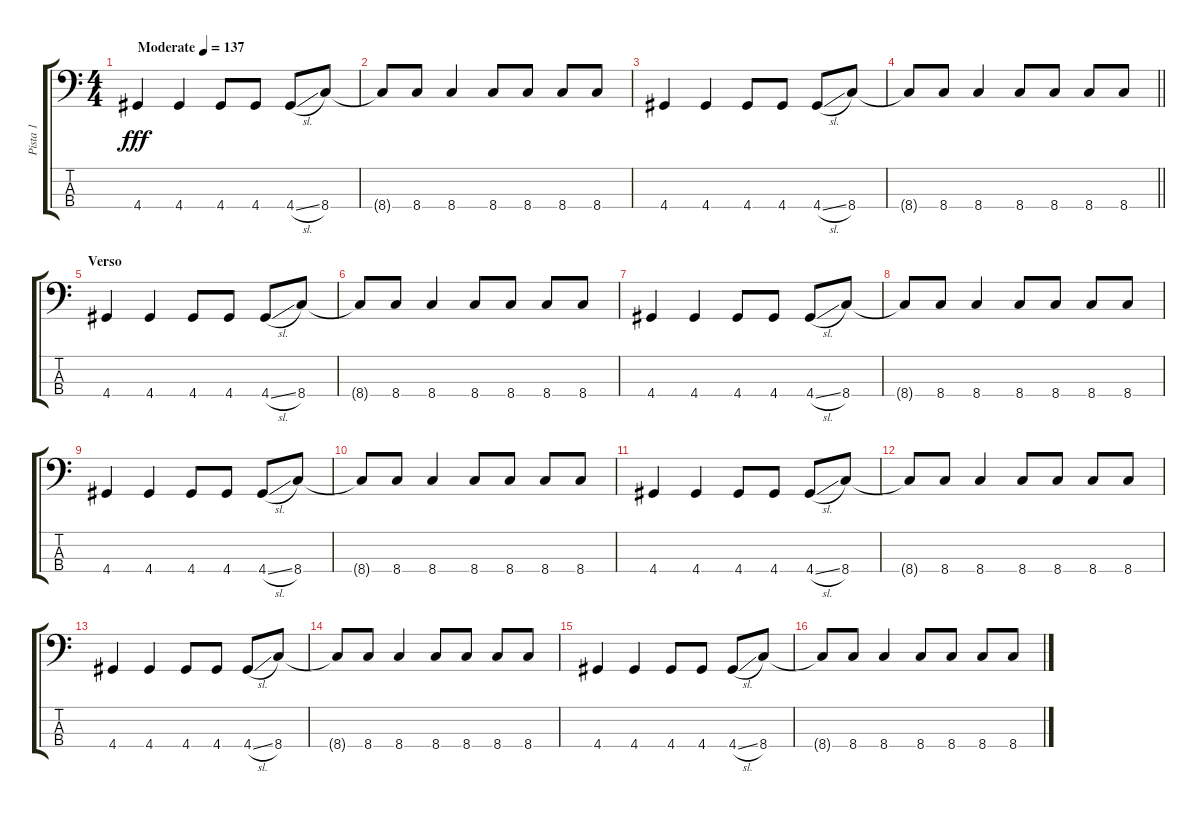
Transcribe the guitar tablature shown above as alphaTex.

\track ("Pista 1" "Pista 1") {instrument electricbasspick}
\staff {score tabs}
\tuning (G2 D2 A1 E1) {hide}
\ts (4 4)
\tempo (137 "Moderate")
\clef f4
\ks c
4.4.4{dy fff instrument electricbasspick} 4.4.4 4.4.8 4.4.8 4.4{sl}.8 8.4.8 |
8.4{t}.8 8.4.8 8.4.4 8.4.8 8.4.8 8.4.8 8.4.8 |
4.4.4 4.4.4 4.4.8 4.4.8 4.4{sl}.8 8.4.8 |
\barLineRight lightlight
8.4{t}.8 8.4.8 8.4.4 8.4.8 8.4.8 8.4.8 8.4.8 |
\section ("" "Verso")
4.4.4 4.4.4 4.4.8 4.4.8 4.4{sl}.8 8.4.8 |
8.4{t}.8 8.4.8 8.4.4 8.4.8 8.4.8 8.4.8 8.4.8 |
4.4.4 4.4.4 4.4.8 4.4.8 4.4{sl}.8 8.4.8 |
8.4{t}.8 8.4.8 8.4.4 8.4.8 8.4.8 8.4.8 8.4.8 |
4.4.4 4.4.4 4.4.8 4.4.8 4.4{sl}.8 8.4.8 |
8.4{t}.8 8.4.8 8.4.4 8.4.8 8.4.8 8.4.8 8.4.8 |
4.4.4 4.4.4 4.4.8 4.4.8 4.4{sl}.8 8.4.8 |
8.4{t}.8 8.4.8 8.4.4 8.4.8 8.4.8 8.4.8 8.4.8 |
4.4.4 4.4.4 4.4.8 4.4.8 4.4{sl}.8 8.4.8 |
8.4{t}.8 8.4.8 8.4.4 8.4.8 8.4.8 8.4.8 8.4.8 |
4.4.4 4.4.4 4.4.8 4.4.8 4.4{sl}.8 8.4.8 |
8.4{t}.8 8.4.8 8.4.4 8.4.8 8.4.8 8.4.8 8.4.8
